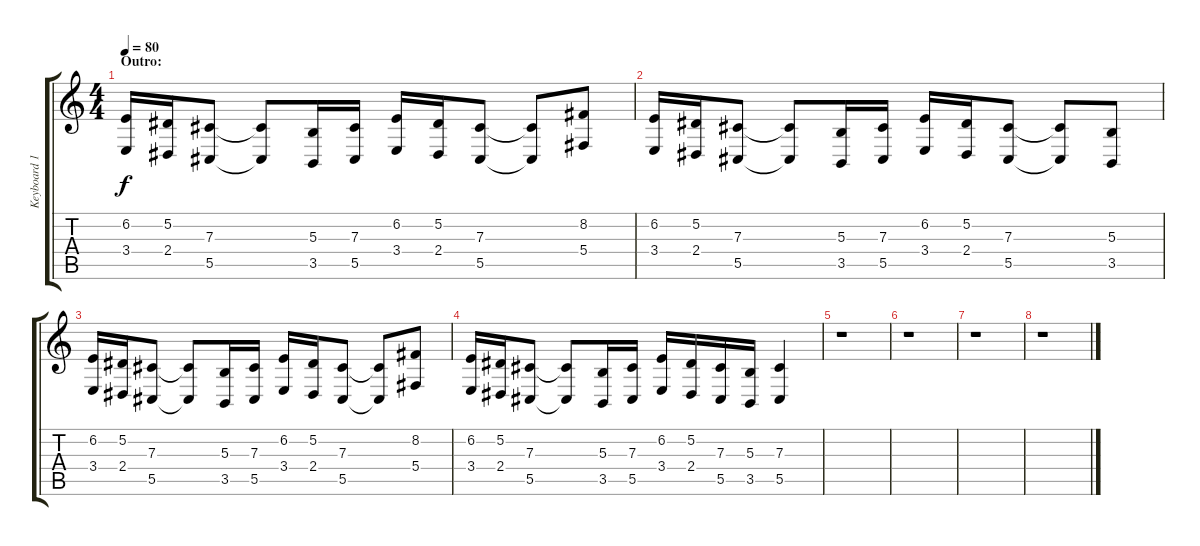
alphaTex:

\track ("Keyboard 1" "Keyboard 1") {instrument synthbrass1}
\staff {score tabs}
\tuning (Eb4 Bb3 Gb3 Db3 Ab2 Eb2) {hide}
\ts (4 4)
\section ("" "Outro:")
\tempo 80
\clef g2
\ks c
(6.2 3.4).16{dy f} (5.2 2.4).16 (7.3 5.5).8 (7.3{t} 5.5{t}).8 (5.3 3.5).16 (7.3 5.5).16 (6.2 3.4).16 (5.2 2.4).16 (7.3 5.5).8 (7.3{t} 5.5{t}).8 (8.2 5.4).8 |
(6.2 3.4).16 (5.2 2.4).16 (7.3 5.5).8 (7.3{t} 5.5{t}).8 (5.3 3.5).16 (7.3 5.5).16 (6.2 3.4).16 (5.2 2.4).16 (7.3 5.5).8 (7.3{t} 5.5{t}).8 (5.3 3.5).8 |
(6.2 3.4).16 (5.2 2.4).16 (7.3 5.5).8 (7.3{t} 5.5{t}).8 (5.3 3.5).16 (7.3 5.5).16 (6.2 3.4).16 (5.2 2.4).16 (7.3 5.5).8 (7.3{t} 5.5{t}).8 (8.2 5.4).8 |
(6.2 3.4).16 (5.2 2.4).16 (7.3 5.5).8 (7.3{t} 5.5{t}).8 (5.3 3.5).16 (7.3 5.5).16 (6.2 3.4).16 (5.2 2.4).16 (7.3 5.5).16 (5.3 3.5).16 (7.3 5.5).4 |
r.1 |
r.1 |
r.1 |
r.1
